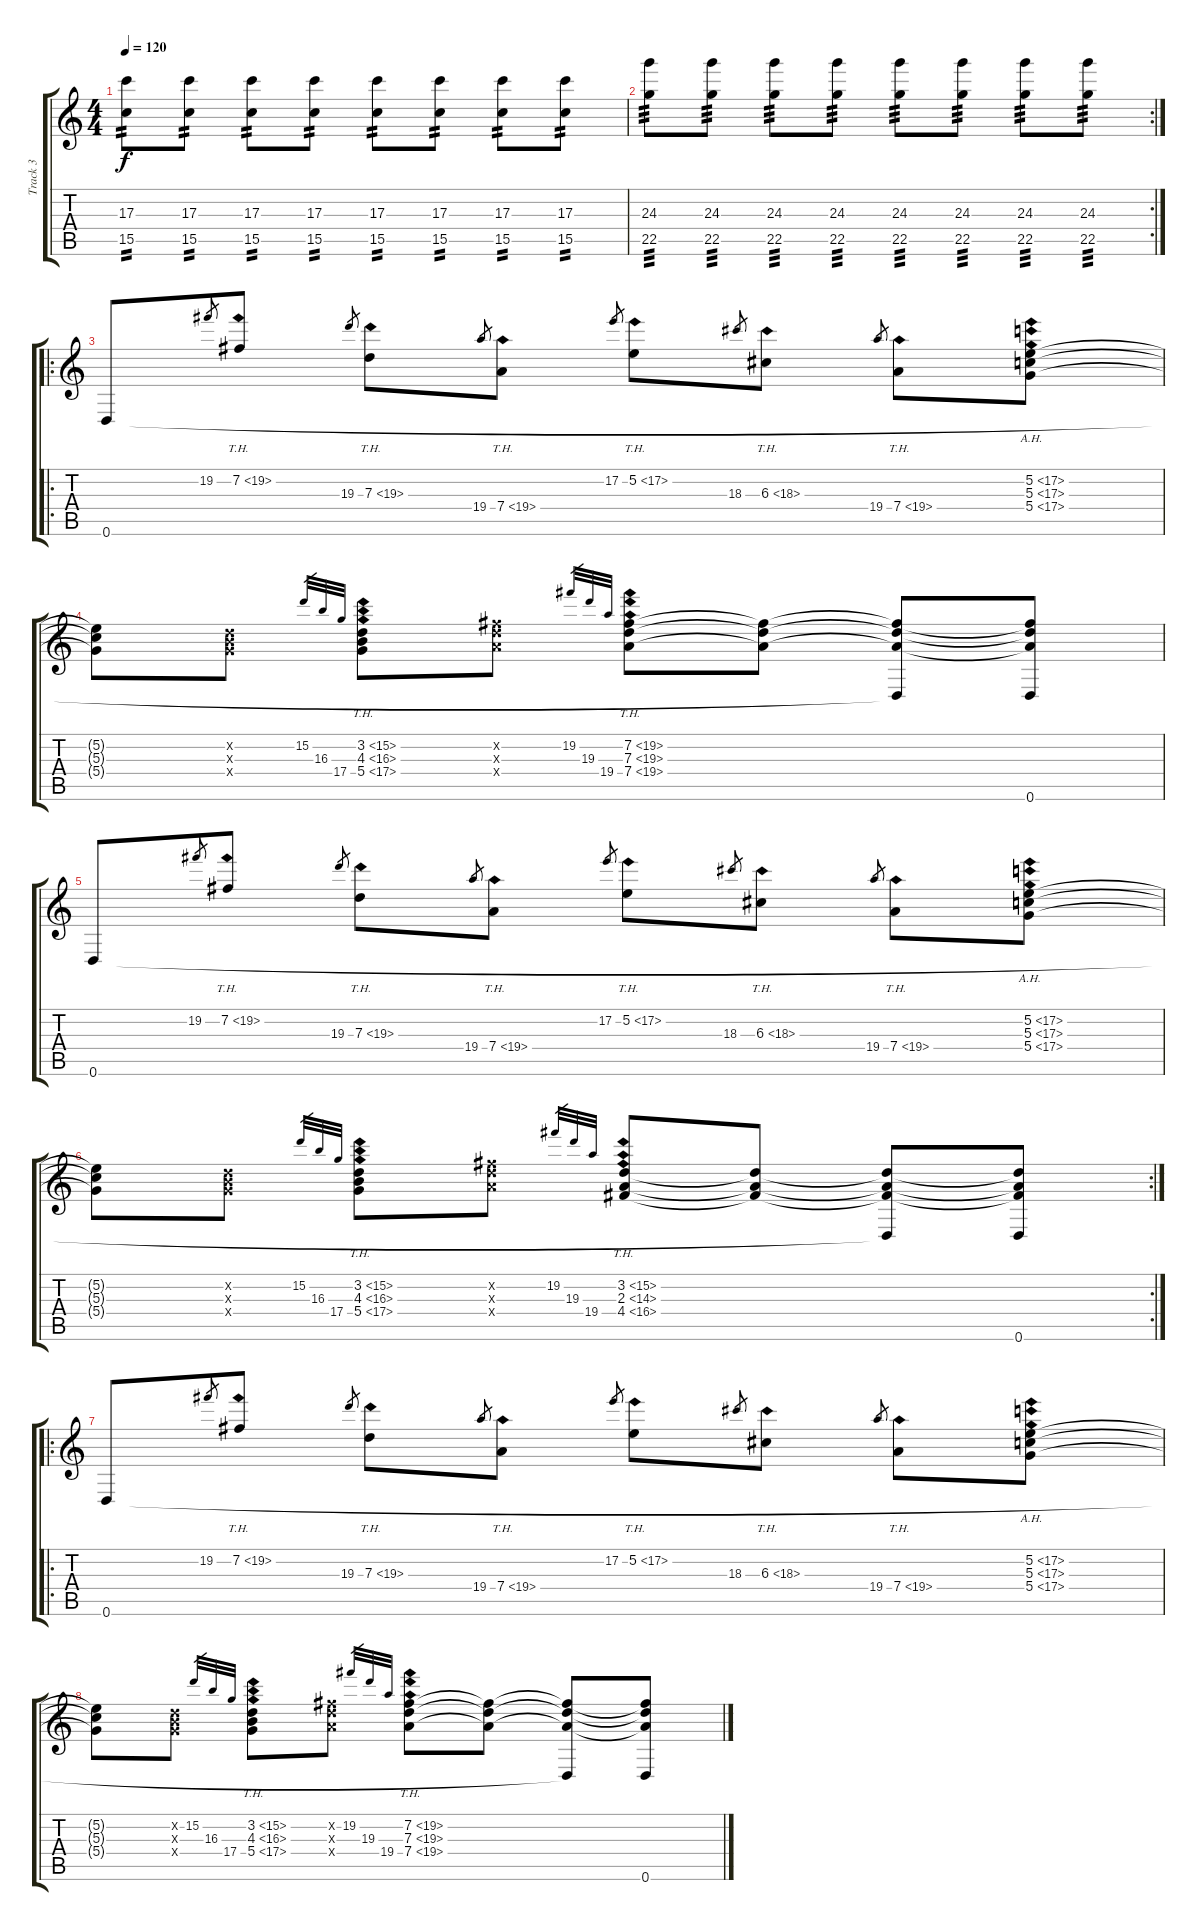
\track ("Track 3" "Track 3") {instrument distortionguitar}
\staff {score tabs}
\tuning (E4 B3 G3 D3 A2 D2) {hide}
\ts (4 4)
\tempo 120
\clef g2
\ks c
(17.3 15.5).8{tp 2 dy f} (17.3 15.5).8{tp 2} (17.3 15.5).8{tp 2} (17.3 15.5).8{tp 2} (17.3 15.5).8{tp 2} (17.3 15.5).8{tp 2} (17.3 15.5).8{tp 2} (17.3 15.5).8{tp 2} |
\rc 2
(24.3 22.5).8{tp 3} (24.3 22.5).8{tp 3} (24.3 22.5).8{tp 3} (24.3 22.5).8{tp 3} (24.3 22.5).8{tp 3} (24.3 22.5).8{tp 3} (24.3 22.5).8{tp 3} (24.3 22.5).8{tp 3} |
\ro
0.6.8 19.2.8{gr} 7.2{th 12}.8 19.3.8{gr} 7.3{th 12}.8 19.4.8{gr} 7.4{th 12}.8 17.2.8{gr} 5.2{th 12}.8 18.3.8{gr} 6.3{th 12}.8 19.4.8{gr} 7.4{th 12}.8 (5.2{ah 12} 5.3{ah 12} 5.4{ah 12}).8 |
(5.2{t} 5.3{t} 5.4{t}).8 (3.2{x} 4.3{x} 5.4{x}).8 15.2.32{gr} 16.3.32{gr} 17.4.32{gr} (3.2{th 12} 4.3{th 12} 5.4{th 12}).8 (7.2{x} 7.3{x} 7.4{x}).8 19.2.32{gr} 19.3.32{gr} 19.4.32{gr} (7.2{th 12} 7.3{th 12} 7.4{th 12}).8 (7.2{t} 7.3{t} 7.4{t}).8 (7.2{t} 7.3{t} 7.4{t} 0.6{t}).8 (7.2{t} 7.3{t} 7.4{t} 0.6).8 |
0.6.8 19.2.8{gr} 7.2{th 12}.8 19.3.8{gr} 7.3{th 12}.8 19.4.8{gr} 7.4{th 12}.8 17.2.8{gr} 5.2{th 12}.8 18.3.8{gr} 6.3{th 12}.8 19.4.8{gr} 7.4{th 12}.8 (5.2{ah 12} 5.3{ah 12} 5.4{ah 12}).8 |
\rc 2
(5.2{t} 5.3{t} 5.4{t}).8 (3.2{x} 4.3{x} 5.4{x}).8 15.2.32{gr} 16.3.32{gr} 17.4.32{gr} (3.2{th 12} 4.3{th 12} 5.4{th 12}).8 (7.2{x} 7.3{x} 7.4{x}).8 19.2.32{gr} 19.3.32{gr} 19.4.32{gr} (3.2{th 12} 2.3{th 12} 4.4{th 12}).8 (3.2{t} 2.3{t} 4.4{t}).8 (3.2{t} 2.3{t} 4.4{t} 0.6{t}).8 (3.2{t} 2.3{t} 4.4{t} 0.6).8 |
\ro
0.6.8 19.2.8{gr} 7.2{th 12}.8 19.3.8{gr} 7.3{th 12}.8 19.4.8{gr} 7.4{th 12}.8 17.2.8{gr} 5.2{th 12}.8 18.3.8{gr} 6.3{th 12}.8 19.4.8{gr} 7.4{th 12}.8 (5.2{ah 12} 5.3{ah 12} 5.4{ah 12}).8 |
(5.2{t} 5.3{t} 5.4{t}).8 (3.2{x} 4.3{x} 5.4{x}).8 15.2.32{gr} 16.3.32{gr} 17.4.32{gr} (3.2{th 12} 4.3{th 12} 5.4{th 12}).8 (7.2{x} 7.3{x} 7.4{x}).8 19.2.32{gr} 19.3.32{gr} 19.4.32{gr} (7.2{th 12} 7.3{th 12} 7.4{th 12}).8 (7.2{t} 7.3{t} 7.4{t}).8 (7.2{t} 7.3{t} 7.4{t} 0.6{t}).8 (7.2{t} 7.3{t} 7.4{t} 0.6).8
